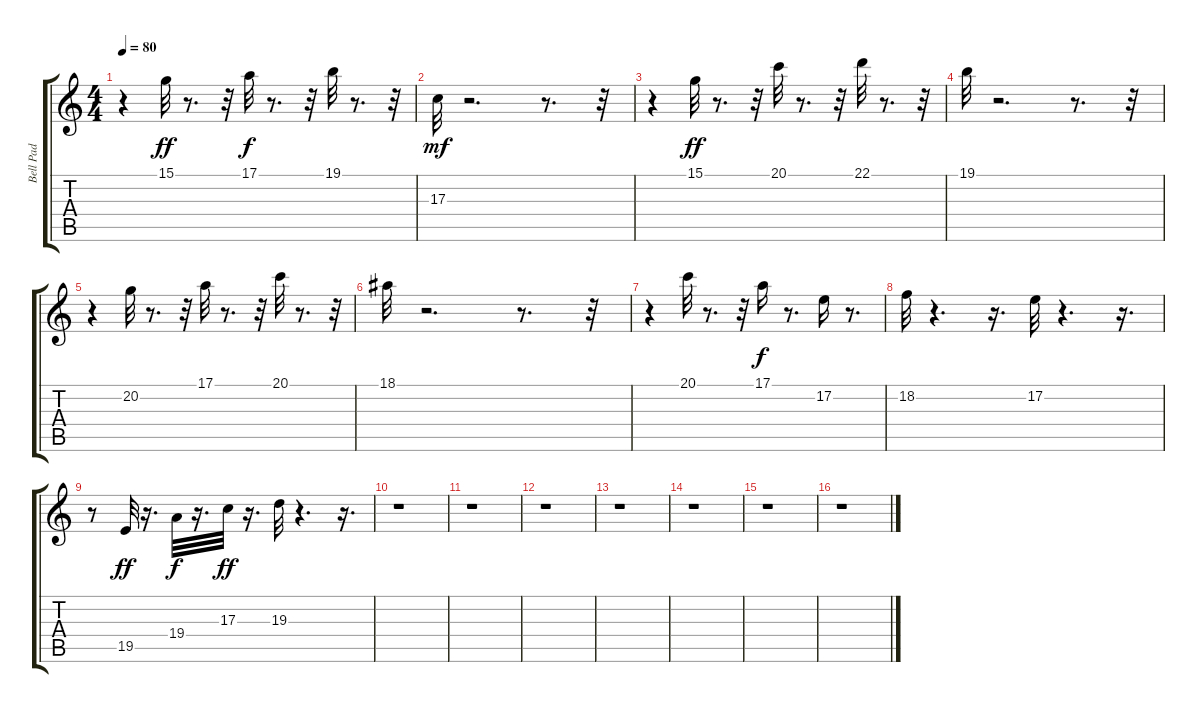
\track ("Bell Pad" "Bell Pad") {instrument pad1newage}
\staff {score tabs}
\tuning (E4 B3 G3 D3 A2 E2) {hide}
\ts (4 4)
\tempo 80
\clef g2
\ks c
r.4{dy f} 15.1.32{dy ff} r.8{d} r.32 17.1.32{dy f} r.8{d} r.32 19.1.32 r.8{d} r.32 |
17.3.32{dy mf} r.2{d} r.8{d} r.32 |
r.4 15.1.32{dy ff} r.8{d} r.32 20.1.32 r.8{d} r.32 22.1.32 r.8{d} r.32 |
19.1.32 r.2{d} r.8{d} r.32 |
r.4 20.2.32 r.8{d} r.32 17.1.32 r.8{d} r.32 20.1.32 r.8{d} r.32 |
18.1.32 r.2{d} r.8{d} r.32 |
r.4 20.1.32 r.8{d} r.32 17.1.16{dy f} r.8{d} 17.2.16 r.8{d} |
18.2.32 r.4{d} r.16{d} 17.2.32 r.4{d} r.16{d} |
r.8 19.5.32{dy ff} r.16{d} 19.4.32{dy f} r.16{d} 17.3.32{dy ff} r.16{d} 19.3.32 r.4{d} r.16{d} |
r.1 |
r.1 |
r.1 |
r.1 |
r.1 |
r.1 |
r.1
